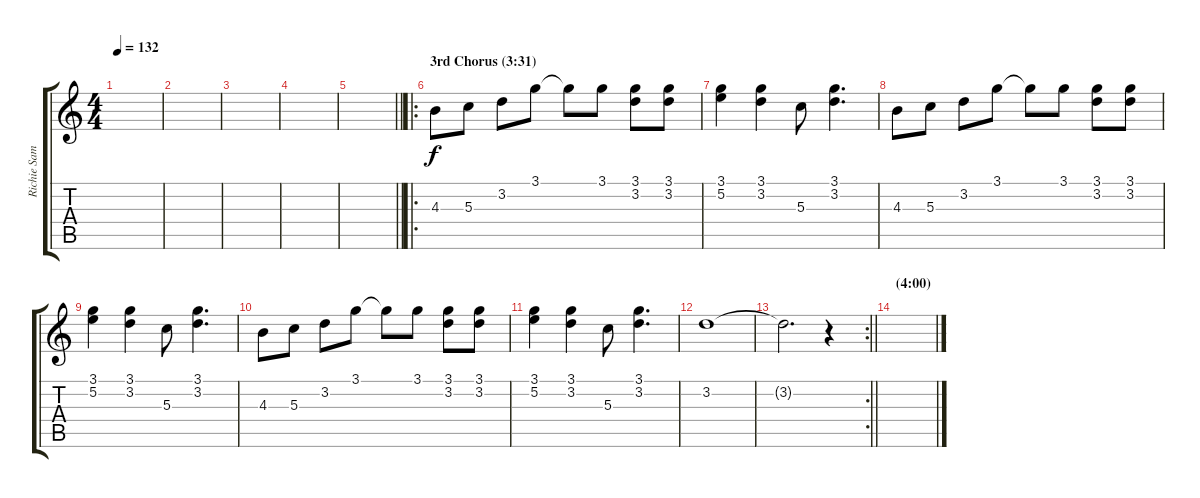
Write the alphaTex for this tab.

\track ("Richie Sambora Solos and Riffs" "Richie Sam") {instrument distortionguitar}
\staff {score tabs}
\tuning (E4 B3 G3 D3 A2 E2) {hide}
\ts (4 4)
\tempo 132
\clef g2
\ks c
|
|
|
|
\barLineRight lightlight
|
\ro
\section ("" "3rd Chorus (3:31)")
4.3.8 5.3.8 3.2.8 3.1.8 3.1{t}.8 3.1.8 (3.1 3.2).8 (3.1 3.2).8 |
(3.1 5.2).4 (3.1 3.2).4 5.3.8 (3.1 3.2).4{d} |
4.3.8 5.3.8 3.2.8 3.1.8 3.1{t}.8 3.1.8 (3.1 3.2).8 (3.1 3.2).8 |
(3.1 5.2).4 (3.1 3.2).4 5.3.8 (3.1 3.2).4{d} |
4.3.8 5.3.8 3.2.8 3.1.8 3.1{t}.8 3.1.8 (3.1 3.2).8 (3.1 3.2).8 |
(3.1 5.2).4 (3.1 3.2).4 5.3.8 (3.1 3.2).4{d} |
3.2.1 |
\rc 2
\barLineRight lightlight
3.2{t}.2{d} r.4 |
\section ("" "(4:00)")
